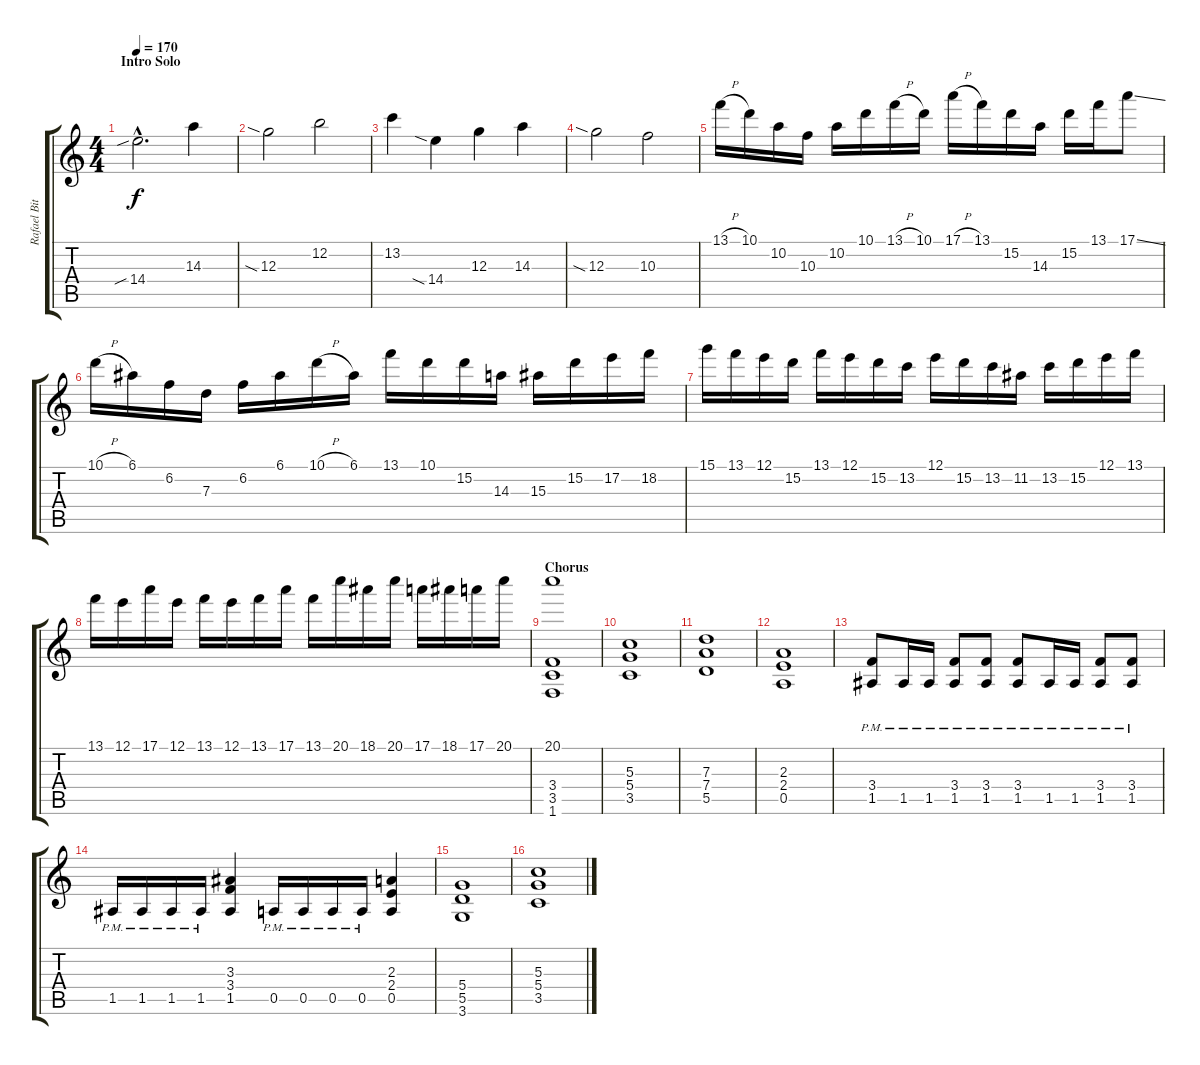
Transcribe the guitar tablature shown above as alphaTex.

\track ("Rafael Bittencourt" "Rafael Bit") {instrument distortionguitar}
\staff {score tabs}
\tuning (E4 B3 G3 D3 A2 E2) {hide}
\ts (4 4)
\section ("" "Intro Solo")
\tempo 170
\clef g2
\ks c
14.4{sib hac}.2{d dy f} 14.3.4 |
12.3{sia}.2 12.2.2 |
13.2.4 14.4{sia}.4 12.3.4 14.3.4 |
12.3{sia}.2 10.3.2 |
13.1{h}.16 10.1.16 10.2.16 10.3.16 10.2.16 10.1.16 13.1{h}.16 10.1.16 17.1{h}.16 13.1.16 15.2.16 14.3.16 15.2.16 13.1.16 17.1{ss}.8 |
10.1{h}.16 6.1.16 6.2.16 7.3.16 6.2.16 6.1.16 10.1{h}.16 6.1.16 13.1.16 10.1.16 15.2.16 14.3.16 15.3.16 15.2.16 17.2.16 18.2.16 |
15.1.16 13.1.16 12.1.16 15.2.16 13.1.16 12.1.16 15.2.16 13.2.16 12.1.16 15.2.16 13.2.16 11.2.16 13.2.16 15.2.16 12.1.16 13.1.16 |
13.1.16 12.1.16 17.1.16 12.1.16 13.1.16 12.1.16 13.1.16 17.1.16 13.1.16 20.1.16 18.1.16 20.1.16 17.1.16 18.1.16 17.1.16 20.1.16 |
\section ("" "Chorus")
(20.1 3.4 3.5 1.6).1 |
(5.3 5.4 3.5).1 |
(7.3 7.4 5.5).1 |
(2.3 2.4 0.5).1 |
(3.4{pm} 1.5).8 1.5{pm}.16 1.5{pm}.16 (3.4{pm} 1.5).8 (3.4{pm} 1.5).8 (3.4 1.5{pm}).8 1.5{pm}.16 1.5{pm}.16 (3.4 1.5{pm}).8 (3.4 1.5{pm}).8 |
1.5{pm}.16 1.5{pm}.16 1.5{pm}.16 1.5{pm}.16 (3.3 3.4 1.5).4 0.5{pm}.16 0.5{pm}.16 0.5{pm}.16 0.5{pm}.16 (2.3 2.4 0.5).4 |
(5.4 5.5 3.6).1 |
(5.3 5.4 3.5).1
